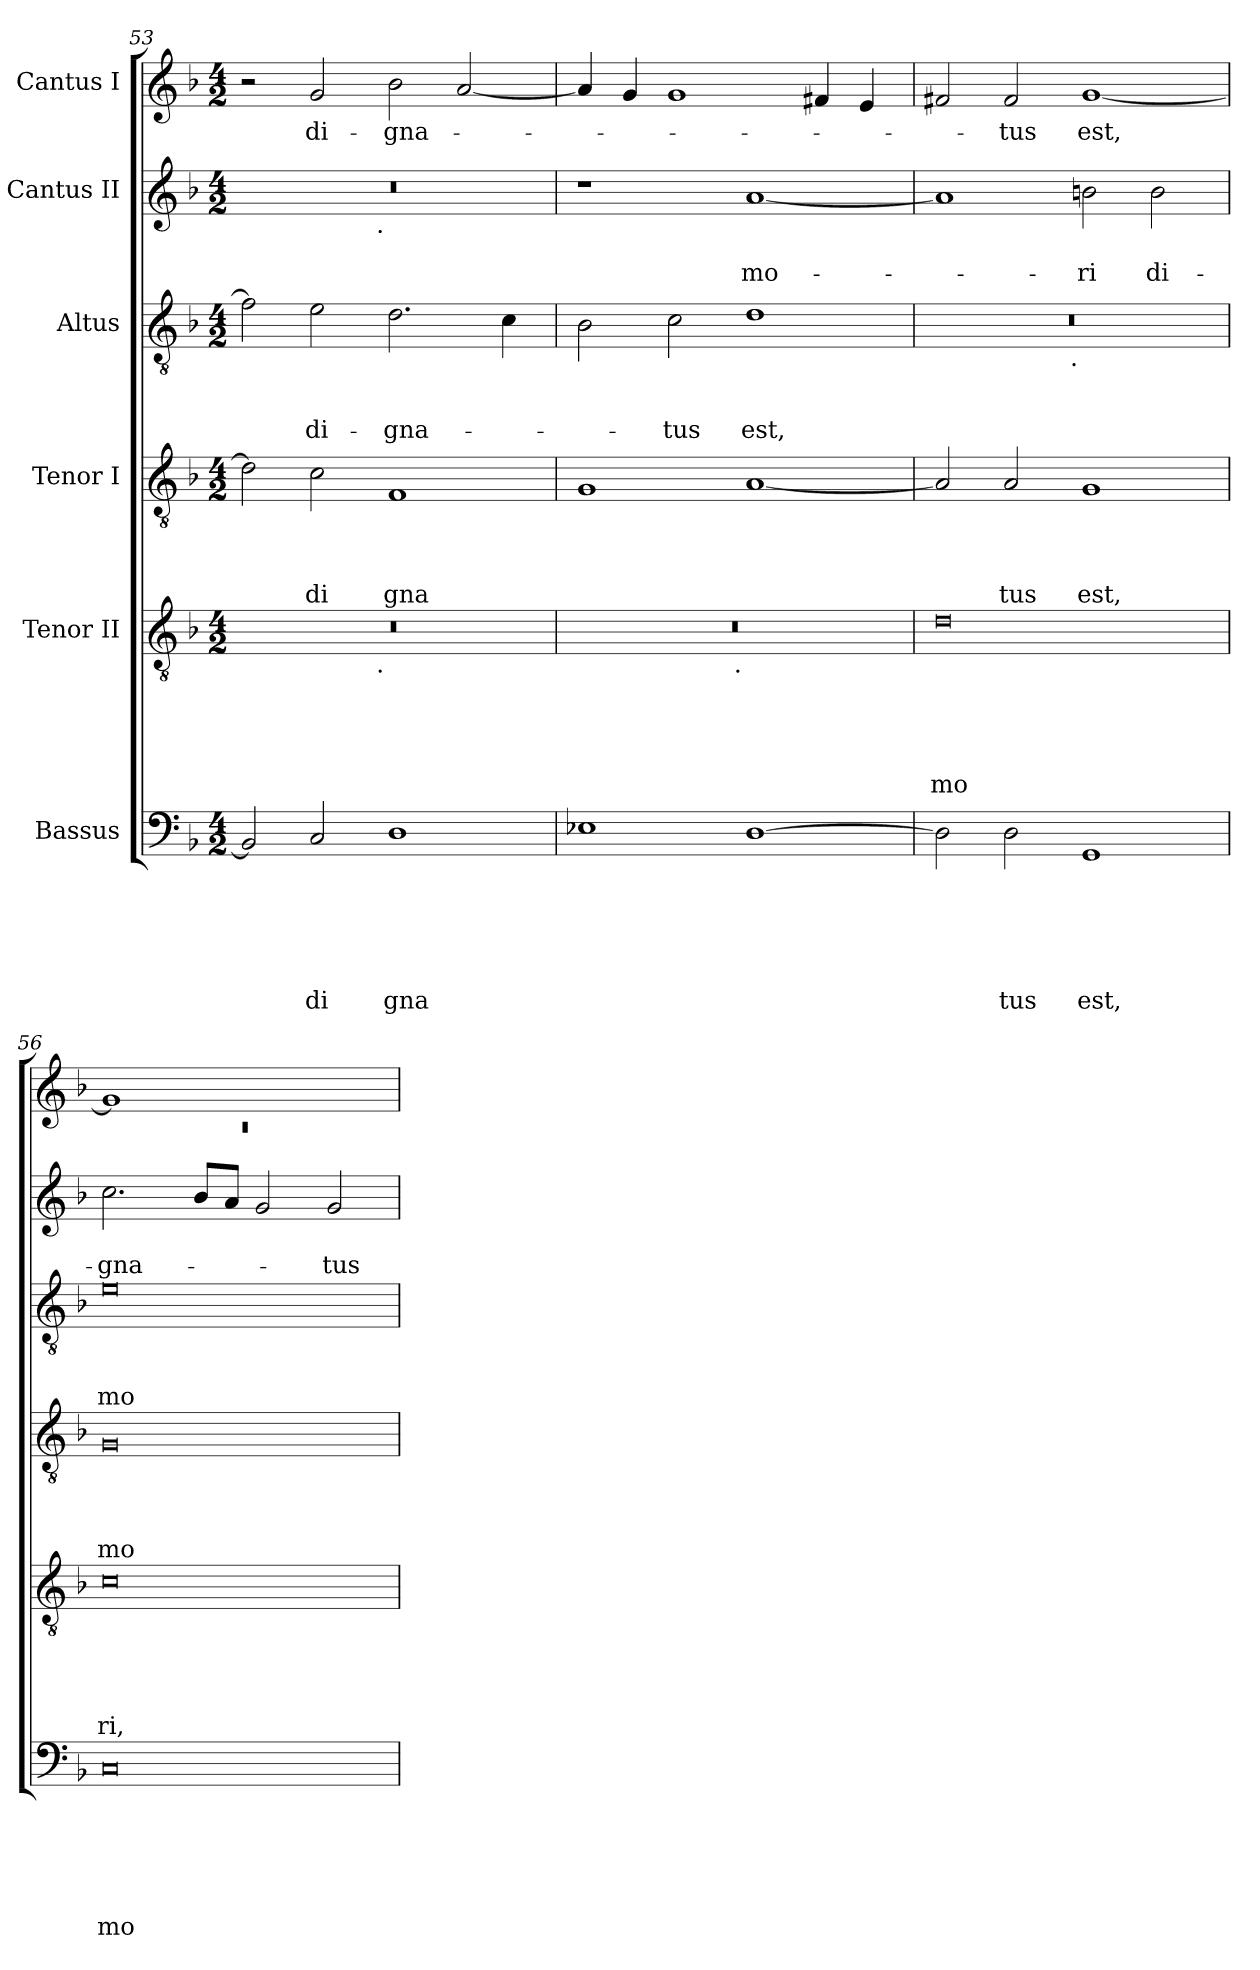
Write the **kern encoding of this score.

**kern	**text	**text	**text	**text	**text	**text	**kern	**text	**text	**text	**text	**text	**kern	**text	**text	**text	**text	**kern	**text	**text	**text	**kern	**text	**text	**kern	**text
*part6	*part6	*part6	*part6	*part6	*part6	*part6	*part5	*part5	*part5	*part5	*part5	*part5	*part4	*part4	*part4	*part4	*part4	*part3	*part3	*part3	*part3	*part2	*part2	*part2	*part1	*part1
*staff6	*staff6	*staff6	*staff6	*staff6	*staff6	*staff6	*staff5	*staff5	*staff5	*staff5	*staff5	*staff5	*staff4	*staff4	*staff4	*staff4	*staff4	*staff3	*staff3	*staff3	*staff3	*staff2	*staff2	*staff2	*staff1	*staff1
*I"Bassus	*	*	*	*	*	*	*I"Tenor II	*	*	*	*	*	*I"Tenor I	*	*	*	*	*I"Altus	*	*	*	*I"Cantus II	*	*	*I"Cantus I	*
*clefF4	*	*	*	*	*	*	*clefGv2	*	*	*	*	*	*clefGv2	*	*	*	*	*clefGv2	*	*	*	*clefG2	*	*	*clefG2	*
*k[b-]	*	*	*	*	*	*	*k[b-]	*	*	*	*	*	*k[b-]	*	*	*	*	*k[b-]	*	*	*	*k[b-]	*	*	*k[b-]	*
*F:	*	*	*	*	*	*	*F:	*	*	*	*	*	*F:	*	*	*	*	*F:	*	*	*	*F:	*	*	*F:	*
*M4/2	*	*	*	*	*	*	*M4/2	*	*	*	*	*	*M4/2	*	*	*	*	*M4/2	*	*	*	*M4/2	*	*	*M4/2	*
=53	=53	=53	=53	=53	=53	=53	=53	=53	=53	=53	=53	=53	=53	=53	=53	=53	=53	=53	=53	=53	=53	=53	=53	=53	=53	=53
*	*	*	*	*	*	*	*^	*	*	*	*	*	*	*	*	*	*	*	*	*	*	*^	*	*	*	*
2BB-/]	.	.	.	.	.	.	0r	2ryy	.	.	.	.	.	2d\]	.	.	.	.	2f\]	.	.	.	0r	2ryy	.	.	2r	.
!	!	!	!	!	!	!LO:LY:b	!	!	!	!	!	!	!	!	!	!	!	!LO:LY:b	!	!	!	!LO:LY:b	!	!	!	!	!	!LO:LY:b
2C/	.	.	.	.	.	di	.	4...ryy	.	.	.	.	.	2c\	.	.	.	di	2e\	.	.	di-	.	4...ryy	.	.	2g/	di-
!	!	!	!	!	!	!	!	!	!	!	!	!	!	!	!	!	!	!	!	!	!	!	!	!LO:TX:b:t=.	!	!	!	!
!	!	!	!	!	!	!	!	!LO:TX:b:t=.	!	!	!	!	!	!	!	!	!	!	!	!	!	!	!	!	!	!	!	!
.	.	.	.	.	.	.	.	1ryy	.	.	.	.	.	.	.	.	.	.	.	.	.	.	.	1ryy	.	.	.	.
!	!	!	!	!	!	!LO:LY:b	!	!	!	!	!	!	!	!	!	!	!	!LO:LY:b	!	!	!	!LO:LY:b	!	!	!	!	!	!LO:LY:b
1D	.	.	.	.	.	gna	.	.	.	.	.	.	.	1F	.	.	.	gna	2.d\	.	.	-gna-	.	.	.	.	2b-\	-gna-
.	.	.	.	.	.	.	.	.	.	.	.	.	.	.	.	.	.	.	.	.	.	.	.	.	.	.	[<2a/	.
.	.	.	.	.	.	.	.	.	.	.	.	.	.	.	.	.	.	.	4c\	.	.	.	.	.	.	.	.	.
.	.	.	.	.	.	.	.	32ryy	.	.	.	.	.	.	.	.	.	.	.	.	.	.	.	32ryy	.	.	.	.
*	*	*	*	*	*	*	*	*	*	*	*	*	*	*	*	*	*	*	*	*	*	*	*v	*v	*	*	*	*
=54	=54	=54	=54	=54	=54	=54	=54	=54	=54	=54	=54	=54	=54	=54	=54	=54	=54	=54	=54	=54	=54	=54	=54	=54	=54	=54	=54
1E-X	.	.	.	.	.	.	0r	2ryy	.	.	.	.	.	1G	.	.	.	.	2B-\	.	.	.	1r	.	.	4a/]	.
.	.	.	.	.	.	.	.	.	.	.	.	.	.	.	.	.	.	.	.	.	.	.	.	.	.	4g/	.
!	!	!	!	!	!	!	!	!	!	!	!	!	!	!	!	!	!	!	!	!	!	!LO:LY:b	!	!	!	!	!
.	.	.	.	.	.	.	.	4...ryy	.	.	.	.	.	.	.	.	.	.	2c\	.	.	-tus	.	.	.	1g	.
!	!	!	!	!	!	!	!	!LO:TX:b:t=.	!	!	!	!	!	!	!	!	!	!	!	!	!	!	!	!	!	!	!
.	.	.	.	.	.	.	.	1ryy	.	.	.	.	.	.	.	.	.	.	.	.	.	.	.	.	.	.	.
!	!	!	!	!	!	!	!	!	!	!	!	!	!	!	!	!	!	!	!	!	!	!LO:LY:b	!	!	!LO:LY:b	!	!
[>1D	.	.	.	.	.	.	.	.	.	.	.	.	.	[<1A	.	.	.	.	1d	.	.	est,	[<1a	.	mo-	.	.
.	.	.	.	.	.	.	.	.	.	.	.	.	.	.	.	.	.	.	.	.	.	.	.	.	.	4f#X/	.
.	.	.	.	.	.	.	.	.	.	.	.	.	.	.	.	.	.	.	.	.	.	.	.	.	.	4e/	.
.	.	.	.	.	.	.	.	32ryy	.	.	.	.	.	.	.	.	.	.	.	.	.	.	.	.	.	.	.
=55	=55	=55	=55	=55	=55	=55	=55	=55	=55	=55	=55	=55	=55	=55	=55	=55	=55	=55	=55	=55	=55	=55	=55	=55	=55	=55	=55
!	!	!	!	!	!	!	!	!	!	!	!	!	!LO:LY:b	!	!	!	!	!	!	!	!	!	!	!	!	!	!
*	*	*	*	*	*	*	*v	*v	*	*	*	*	*	*	*	*	*	*	*^	*	*	*	*	*	*	*	*
2D\]	.	.	.	.	.	.	0d	.	.	.	.	mo	2A/]	.	.	.	.	0r	2ryy	.	.	.	1a]	.	.	2f#X/	.
!	!	!	!	!	!	!LO:LY:b	!	!	!	!	!	!	!	!	!	!	!LO:LY:b	!	!	!	!	!	!	!	!	!	!LO:LY:b
2D\	.	.	.	.	.	tus	.	.	.	.	.	.	2A/	.	.	.	tus	.	4...ryy	.	.	.	.	.	.	2f#/	-tus
!	!	!	!	!	!	!	!	!	!	!	!	!	!	!	!	!	!	!	!LO:TX:b:t=.	!	!	!	!	!	!	!	!
.	.	.	.	.	.	.	.	.	.	.	.	.	.	.	.	.	.	.	1ryy	.	.	.	.	.	.	.	.
!	!	!	!	!	!	!LO:LY:b	!	!	!	!	!	!	!	!	!	!	!LO:LY:b	!	!	!	!	!	!	!	!LO:LY:b	!	!LO:LY:b
1GG	.	.	.	.	.	est,	.	.	.	.	.	.	1G	.	.	.	est,	.	.	.	.	.	2bn\	.	-ri	[<1g	est,
!	!	!	!	!	!	!	!	!	!	!	!	!	!	!	!	!	!	!	!	!	!	!	!	!	!LO:LY:b	!	!
.	.	.	.	.	.	.	.	.	.	.	.	.	.	.	.	.	.	.	.	.	.	.	2b\	.	di-	.	.
.	.	.	.	.	.	.	.	.	.	.	.	.	.	.	.	.	.	.	32ryy	.	.	.	.	.	.	.	.
=56	=56	=56	=56	=56	=56	=56	=56	=56	=56	=56	=56	=56	=56	=56	=56	=56	=56	=56	=56	=56	=56	=56	=56	=56	=56	=56	=56
*	*	*	*	*	*	*	*	*	*	*	*	*	*	*	*	*	*	*	*	*	*	*	*	*	*	*^	*
!	!	!	!	!	!	!LO:LY:b	!	!	!	!	!	!LO:LY:b	!	!	!	!	!LO:LY:b	!	!	!	!	!LO:LY:b	!	!	!LO:LY:b	!	!LO:N:vis=1	!
*	*	*	*	*	*	*	*	*	*	*	*	*	*	*	*	*	*	*v	*v	*	*	*	*	*	*	*	*	*
0C	.	.	.	.	.	mo	0c	.	.	.	.	ri,	0G	.	.	.	mo	0e	.	.	mo-	2.cc\	.	-gna-	1g]	0rc	.
.	.	.	.	.	.	.	.	.	.	.	.	.	.	.	.	.	.	.	.	.	.	8b-/L	.	.	.	.	.
.	.	.	.	.	.	.	.	.	.	.	.	.	.	.	.	.	.	.	.	.	.	8a/J	.	.	.	.	.
.	.	.	.	.	.	.	.	.	.	.	.	.	.	.	.	.	.	.	.	.	.	2g/	.	.	1ryy	.	.
!	!	!	!	!	!	!	!	!	!	!	!	!	!	!	!	!	!	!	!	!	!	!	!	!LO:LY:b	!	!	!
.	.	.	.	.	.	.	.	.	.	.	.	.	.	.	.	.	.	.	.	.	.	2g/	.	-tus	.	.	.
*	*	*	*	*	*	*	*	*	*	*	*	*	*	*	*	*	*	*	*	*	*	*	*	*	*v	*v	*
=	=	=	=	=	=	=	=	=	=	=	=	=	=	=	=	=	=	=	=	=	=	=	=	=	=	=
*-	*-	*-	*-	*-	*-	*-	*-	*-	*-	*-	*-	*-	*-	*-	*-	*-	*-	*-	*-	*-	*-	*-	*-	*-	*-	*-
